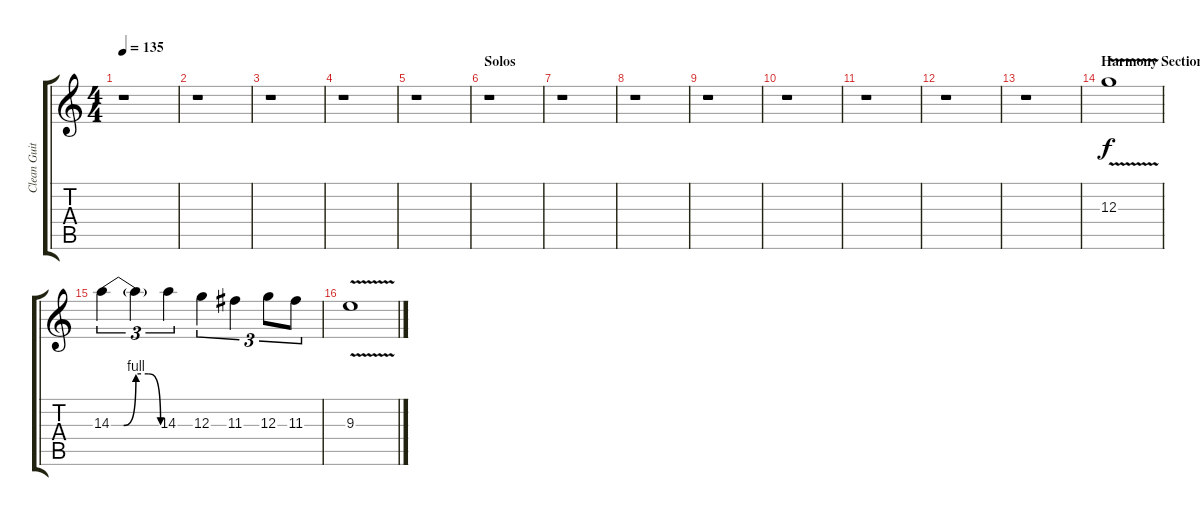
\track ("Clean Guitar" "Clean Guit") {instrument electricguitarclean}
\staff {score tabs}
\tuning (E4 B3 G3 D3 A2 E2) {hide}
\ts (4 4)
\tempo 135
\clef g2
\ks c
r.1{dy f} |
r.1 |
r.1 |
r.1 |
r.1 |
\section ("" "Solos")
r.1 |
r.1 |
r.1 |
r.1 |
r.1 |
r.1 |
r.1 |
r.1{volume 16 balance 16 instrument distortionguitar} |
\section ("" "Harmony Section")
12.3{v}.1 |
14.3{be (custom 0 0 15 0 30 4 45 4 60 0)}.4{tu (3 2)} 14.3{t}.4{tu (3 2)} 14.3.4{tu (3 2)} 12.3.4{tu (3 2)} 11.3.4{tu (3 2)} 12.3.8{tu (3 2)} 11.3.8{tu (3 2)} |
9.3{v}.1
